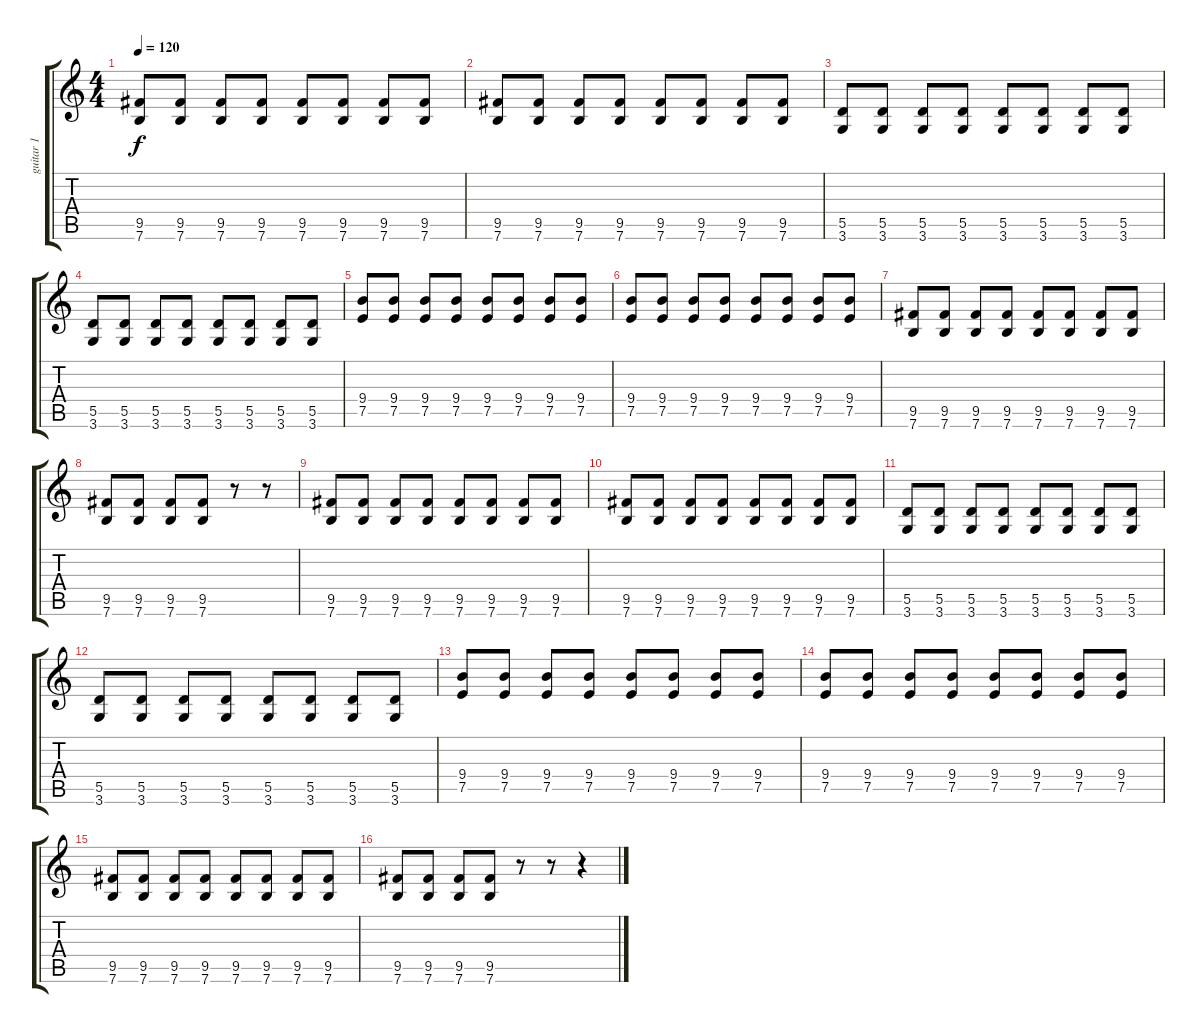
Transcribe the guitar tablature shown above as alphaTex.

\track ("guitar 1" "guitar 1") {instrument overdrivenguitar}
\staff {score tabs}
\tuning (E4 B3 G3 D3 A2 E2) {hide}
\ts (4 4)
\tempo 120
\clef g2
\ks c
(9.5 7.6).8{dy f} (9.5 7.6).8 (9.5 7.6).8 (9.5 7.6).8 (9.5 7.6).8 (9.5 7.6).8 (9.5 7.6).8 (9.5 7.6).8 |
(9.5 7.6).8 (9.5 7.6).8 (9.5 7.6).8 (9.5 7.6).8 (9.5 7.6).8 (9.5 7.6).8 (9.5 7.6).8 (9.5 7.6).8 |
(5.5 3.6).8 (5.5 3.6).8 (5.5 3.6).8 (5.5 3.6).8 (5.5 3.6).8 (5.5 3.6).8 (5.5 3.6).8 (5.5 3.6).8 |
(5.5 3.6).8 (5.5 3.6).8 (5.5 3.6).8 (5.5 3.6).8 (5.5 3.6).8 (5.5 3.6).8 (5.5 3.6).8 (5.5 3.6).8 |
(9.4 7.5).8 (9.4 7.5).8 (9.4 7.5).8 (9.4 7.5).8 (9.4 7.5).8 (9.4 7.5).8 (9.4 7.5).8 (9.4 7.5).8 |
(9.4 7.5).8 (9.4 7.5).8 (9.4 7.5).8 (9.4 7.5).8 (9.4 7.5).8 (9.4 7.5).8 (9.4 7.5).8 (9.4 7.5).8 |
(9.5 7.6).8 (9.5 7.6).8 (9.5 7.6).8 (9.5 7.6).8 (9.5 7.6).8 (9.5 7.6).8 (9.5 7.6).8 (9.5 7.6).8 |
(9.5 7.6).8 (9.5 7.6).8 (9.5 7.6).8 (9.5 7.6).8 r.8 r.8 |
(9.5 7.6).8 (9.5 7.6).8 (9.5 7.6).8 (9.5 7.6).8 (9.5 7.6).8 (9.5 7.6).8 (9.5 7.6).8 (9.5 7.6).8 |
(9.5 7.6).8 (9.5 7.6).8 (9.5 7.6).8 (9.5 7.6).8 (9.5 7.6).8 (9.5 7.6).8 (9.5 7.6).8 (9.5 7.6).8 |
(5.5 3.6).8 (5.5 3.6).8 (5.5 3.6).8 (5.5 3.6).8 (5.5 3.6).8 (5.5 3.6).8 (5.5 3.6).8 (5.5 3.6).8 |
(5.5 3.6).8 (5.5 3.6).8 (5.5 3.6).8 (5.5 3.6).8 (5.5 3.6).8 (5.5 3.6).8 (5.5 3.6).8 (5.5 3.6).8 |
(9.4 7.5).8 (9.4 7.5).8 (9.4 7.5).8 (9.4 7.5).8 (9.4 7.5).8 (9.4 7.5).8 (9.4 7.5).8 (9.4 7.5).8 |
(9.4 7.5).8 (9.4 7.5).8 (9.4 7.5).8 (9.4 7.5).8 (9.4 7.5).8 (9.4 7.5).8 (9.4 7.5).8 (9.4 7.5).8 |
(9.5 7.6).8 (9.5 7.6).8 (9.5 7.6).8 (9.5 7.6).8 (9.5 7.6).8 (9.5 7.6).8 (9.5 7.6).8 (9.5 7.6).8 |
(9.5 7.6).8 (9.5 7.6).8 (9.5 7.6).8 (9.5 7.6).8 r.8 r.8 r.4
